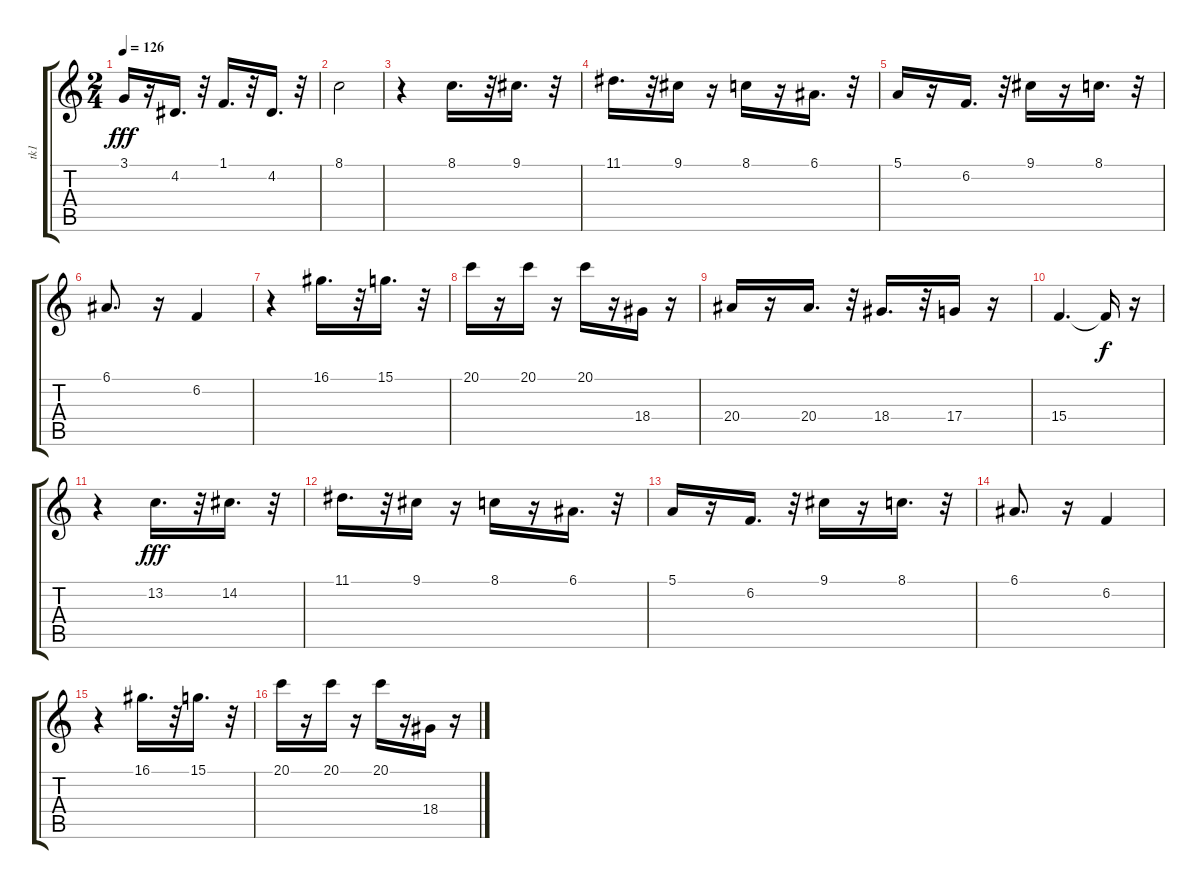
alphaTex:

\track ("tk1" "tk1") {instrument flute}
\staff {score tabs}
\tuning (E4 B3 G3 D3 A2 E2) {hide}
\ts (2 4)
\tempo 126
\clef g2
\ks c
3.1.16{dy fff} r.16 4.2.16{d} r.32 1.1.16{d} r.32 4.2.16{d} r.32 |
8.1.2 |
r.4 8.1.16{d} r.32 9.1.16{d} r.32 |
11.1.16{d} r.32 9.1.16 r.16 8.1.16 r.16 6.1.16{d} r.32 |
5.1.16 r.16 6.2.16{d} r.32 9.1.16 r.16 8.1.16{d} r.32 |
6.1.8{d} r.16 6.2.4 |
r.4 16.1.16{d} r.32 15.1.16{d} r.32 |
20.1.16 r.16 20.1.16 r.16 20.1.16 r.16 18.4.16 r.16 |
20.4.16 r.16 20.4.16{d} r.32 18.4.16{d} r.32 17.4.16 r.16 |
15.4.4{d} 15.4{t}.16{dy f} r.16 |
r.4 13.2.16{d dy fff} r.32 14.2.16{d} r.32 |
11.1.16{d} r.32 9.1.16 r.16 8.1.16 r.16 6.1.16{d} r.32 |
5.1.16 r.16 6.2.16{d} r.32 9.1.16 r.16 8.1.16{d} r.32 |
6.1.8{d} r.16 6.2.4 |
r.4 16.1.16{d} r.32 15.1.16{d} r.32 |
20.1.16 r.16 20.1.16 r.16 20.1.16 r.16 18.4.16 r.16
